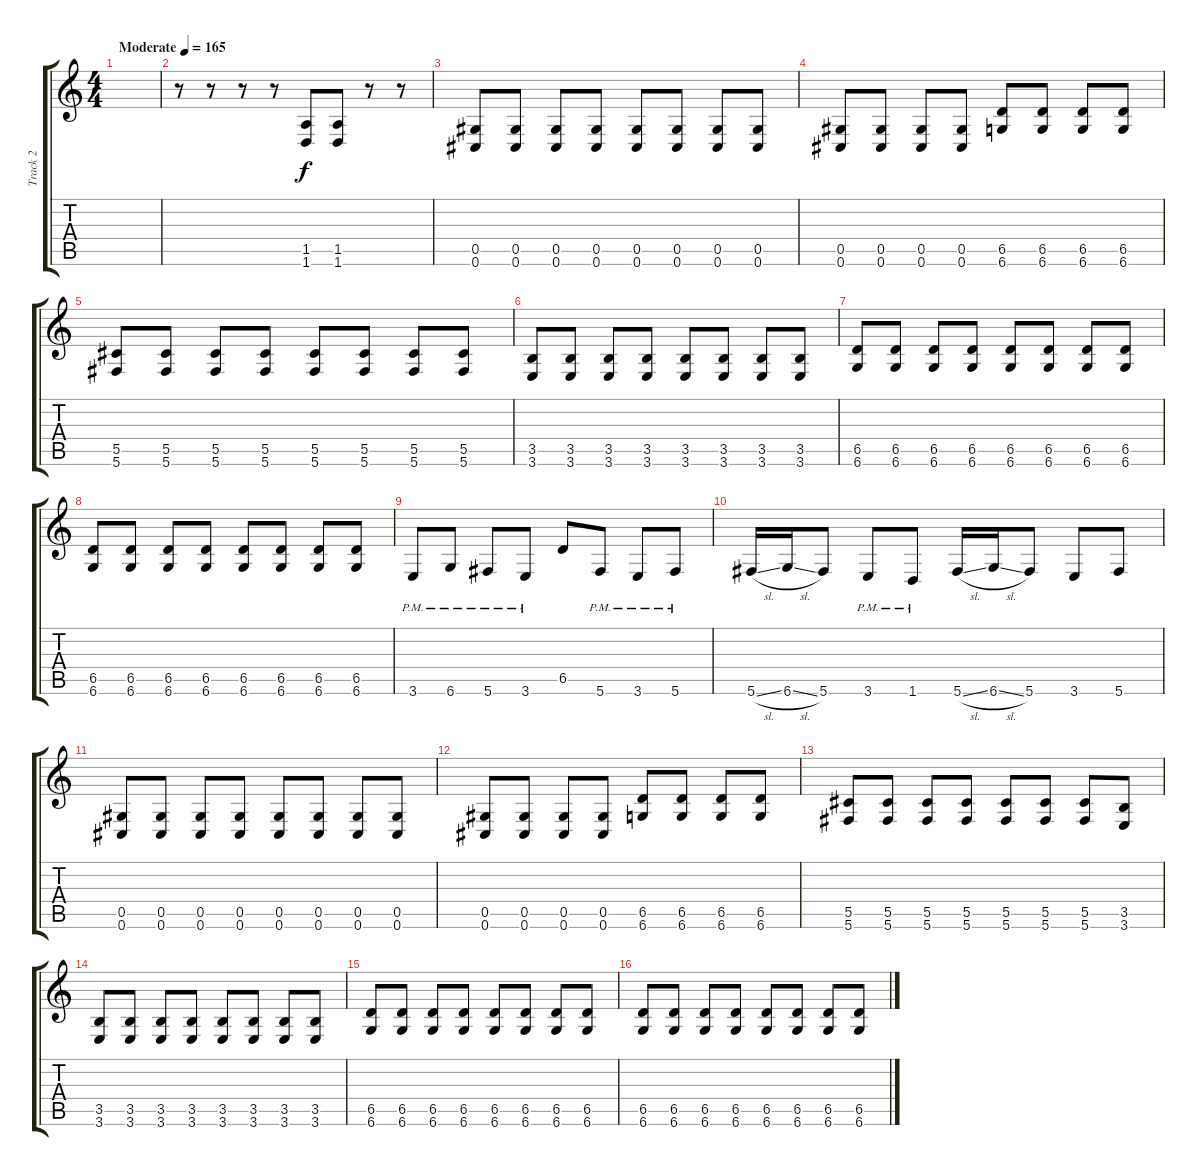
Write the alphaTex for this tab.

\track ("Track 2" "Track 2") {instrument distortionguitar}
\staff {score tabs}
\tuning (Eb4 Bb3 Gb3 Db3 Ab2 Db2) {hide}
\ts (4 4)
\tempo (165 "Moderate")
\clef g2
\ks c
|
r.8 r.8 r.8 r.8 (1.5 1.6).8 (1.5 1.6).8 r.8 r.8 |
(0.5 0.6).8 (0.5 0.6).8 (0.5 0.6).8 (0.5 0.6).8 (0.5 0.6).8 (0.5 0.6).8 (0.5 0.6).8 (0.5 0.6).8 |
(0.5 0.6).8 (0.5 0.6).8 (0.5 0.6).8 (0.5 0.6).8 (6.5 6.6).8 (6.5 6.6).8 (6.5 6.6).8 (6.5 6.6).8 |
(5.5 5.6).8 (5.5 5.6).8 (5.5 5.6).8 (5.5 5.6).8 (5.5 5.6).8 (5.5 5.6).8 (5.5 5.6).8 (5.5 5.6).8 |
(3.5 3.6).8 (3.5 3.6).8 (3.5 3.6).8 (3.5 3.6).8 (3.5 3.6).8 (3.5 3.6).8 (3.5 3.6).8 (3.5 3.6).8 |
(6.5 6.6).8 (6.5 6.6).8 (6.5 6.6).8 (6.5 6.6).8 (6.5 6.6).8 (6.5 6.6).8 (6.5 6.6).8 (6.5 6.6).8 |
(6.5 6.6).8 (6.5 6.6).8 (6.5 6.6).8 (6.5 6.6).8 (6.5 6.6).8 (6.5 6.6).8 (6.5 6.6).8 (6.5 6.6).8 |
3.6{pm}.8 6.6{pm}.8 5.6{pm}.8 3.6{pm}.8 6.5.8 5.6{pm}.8 3.6{pm}.8 5.6{pm}.8 |
5.6{sl}.16 6.6{sl}.16 5.6.8 3.6{pm}.8 1.6{pm}.8 5.6{sl}.16 6.6{sl}.16 5.6.8 3.6.8 5.6.8 |
(0.5 0.6).8 (0.5 0.6).8 (0.5 0.6).8 (0.5 0.6).8 (0.5 0.6).8 (0.5 0.6).8 (0.5 0.6).8 (0.5 0.6).8 |
(0.5 0.6).8 (0.5 0.6).8 (0.5 0.6).8 (0.5 0.6).8 (6.5 6.6).8 (6.5 6.6).8 (6.5 6.6).8 (6.5 6.6).8 |
(5.5 5.6).8 (5.5 5.6).8 (5.5 5.6).8 (5.5 5.6).8 (5.5 5.6).8 (5.5 5.6).8 (5.5 5.6).8 (3.5 3.6).8 |
(3.5 3.6).8 (3.5 3.6).8 (3.5 3.6).8 (3.5 3.6).8 (3.5 3.6).8 (3.5 3.6).8 (3.5 3.6).8 (3.5 3.6).8 |
(6.5 6.6).8 (6.5 6.6).8 (6.5 6.6).8 (6.5 6.6).8 (6.5 6.6).8 (6.5 6.6).8 (6.5 6.6).8 (6.5 6.6).8 |
(6.5 6.6).8 (6.5 6.6).8 (6.5 6.6).8 (6.5 6.6).8 (6.5 6.6).8 (6.5 6.6).8 (6.5 6.6).8 (6.5 6.6).8
